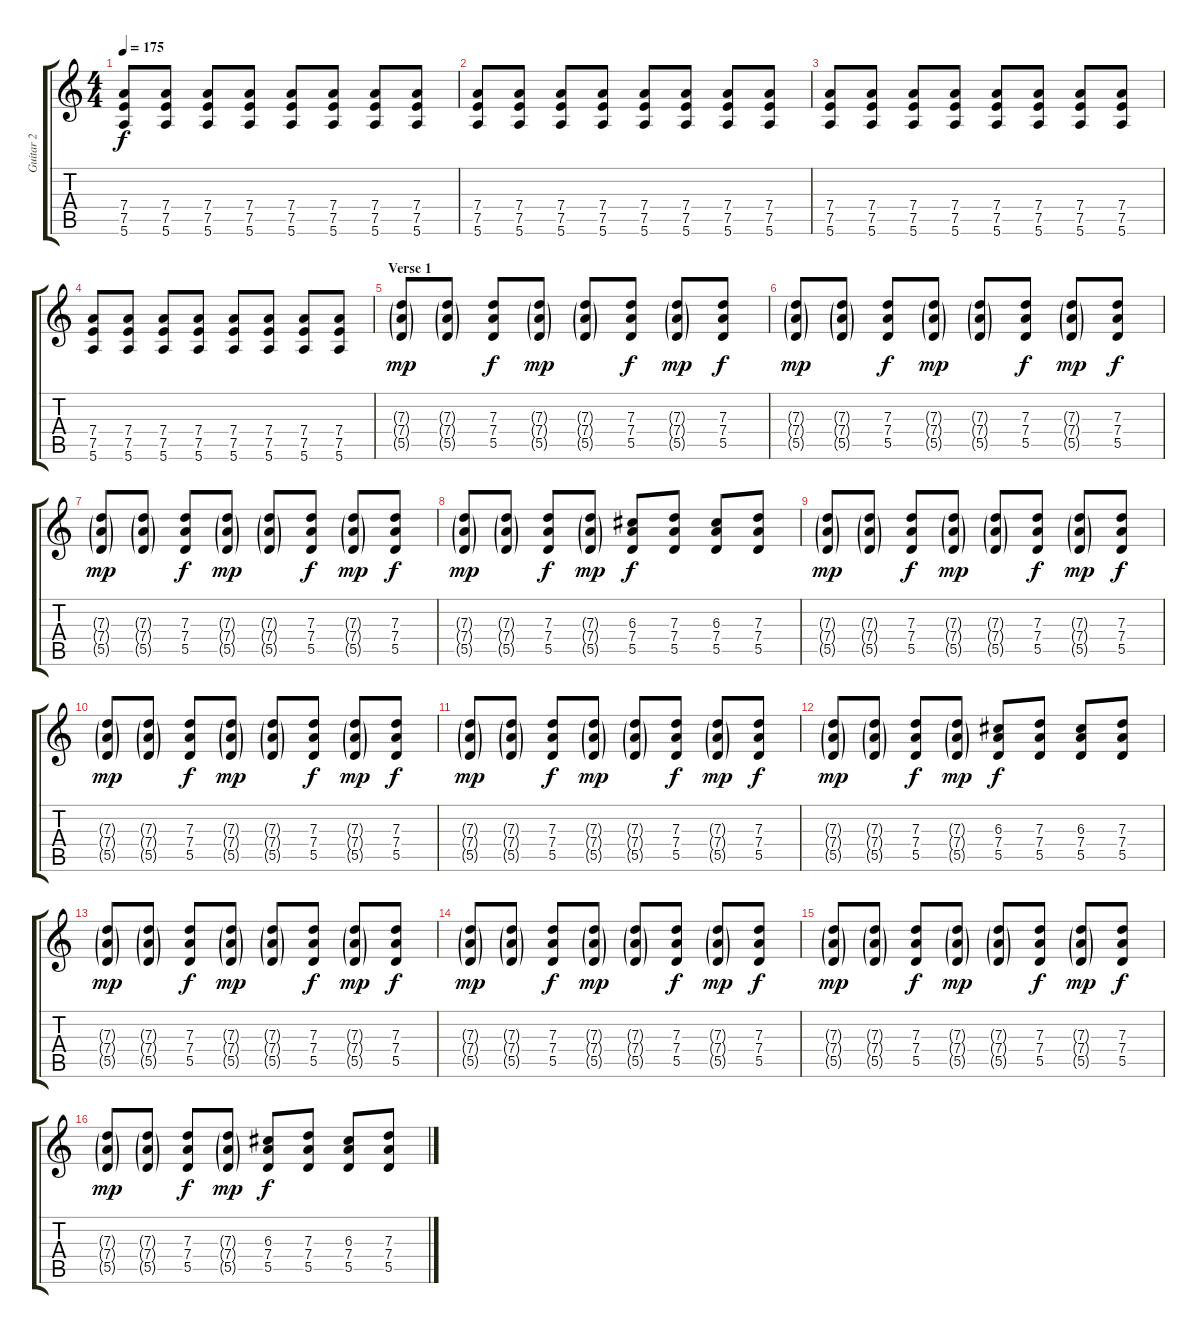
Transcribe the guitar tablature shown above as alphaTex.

\track ("Guitar 2" "Guitar 2") {instrument distortionguitar}
\staff {score tabs}
\tuning (E4 B3 G3 D3 A2 E2) {hide}
\ts (4 4)
\tempo 175
\clef g2
\ks c
(7.4 7.5 5.6).8{dy f} (7.4 7.5 5.6).8 (7.4 7.5 5.6).8 (7.4 7.5 5.6).8 (7.4 7.5 5.6).8 (7.4 7.5 5.6).8 (7.4 7.5 5.6).8 (7.4 7.5 5.6).8 |
(7.4 7.5 5.6).8 (7.4 7.5 5.6).8 (7.4 7.5 5.6).8 (7.4 7.5 5.6).8 (7.4 7.5 5.6).8 (7.4 7.5 5.6).8 (7.4 7.5 5.6).8 (7.4 7.5 5.6).8 |
(7.4 7.5 5.6).8 (7.4 7.5 5.6).8 (7.4 7.5 5.6).8 (7.4 7.5 5.6).8 (7.4 7.5 5.6).8 (7.4 7.5 5.6).8 (7.4 7.5 5.6).8 (7.4 7.5 5.6).8 |
(7.4 7.5 5.6).8 (7.4 7.5 5.6).8 (7.4 7.5 5.6).8 (7.4 7.5 5.6).8 (7.4 7.5 5.6).8 (7.4 7.5 5.6).8 (7.4 7.5 5.6).8 (7.4 7.5 5.6).8 |
\section ("" "Verse 1")
(7.3{g} 7.4{g} 5.5{g}).8{dy mp} (7.3{g} 7.4{g} 5.5{g}).8 (7.3 7.4 5.5).8{dy f} (7.3{g} 7.4{g} 5.5{g}).8{dy mp} (7.3{g} 7.4{g} 5.5{g}).8 (7.3 7.4 5.5).8{dy f} (7.3{g} 7.4{g} 5.5{g}).8{dy mp} (7.3 7.4 5.5).8{dy f} |
(7.3{g} 7.4{g} 5.5{g}).8{dy mp} (7.3{g} 7.4{g} 5.5{g}).8 (7.3 7.4 5.5).8{dy f} (7.3{g} 7.4{g} 5.5{g}).8{dy mp} (7.3{g} 7.4{g} 5.5{g}).8 (7.3 7.4 5.5).8{dy f} (7.3{g} 7.4{g} 5.5{g}).8{dy mp} (7.3 7.4 5.5).8{dy f} |
(7.3{g} 7.4{g} 5.5{g}).8{dy mp} (7.3{g} 7.4{g} 5.5{g}).8 (7.3 7.4 5.5).8{dy f} (7.3{g} 7.4{g} 5.5{g}).8{dy mp} (7.3{g} 7.4{g} 5.5{g}).8 (7.3 7.4 5.5).8{dy f} (7.3{g} 7.4{g} 5.5{g}).8{dy mp} (7.3 7.4 5.5).8{dy f} |
(7.3{g} 7.4{g} 5.5{g}).8{dy mp} (7.3{g} 7.4{g} 5.5{g}).8 (7.3 7.4 5.5).8{dy f} (7.3{g} 7.4{g} 5.5{g}).8{dy mp} (6.3 7.4 5.5).8{dy f} (7.3 7.4 5.5).8 (6.3 7.4 5.5).8 (7.3 7.4 5.5).8 |
(7.3{g} 7.4{g} 5.5{g}).8{dy mp} (7.3{g} 7.4{g} 5.5{g}).8 (7.3 7.4 5.5).8{dy f} (7.3{g} 7.4{g} 5.5{g}).8{dy mp} (7.3{g} 7.4{g} 5.5{g}).8 (7.3 7.4 5.5).8{dy f} (7.3{g} 7.4{g} 5.5{g}).8{dy mp} (7.3 7.4 5.5).8{dy f} |
(7.3{g} 7.4{g} 5.5{g}).8{dy mp} (7.3{g} 7.4{g} 5.5{g}).8 (7.3 7.4 5.5).8{dy f} (7.3{g} 7.4{g} 5.5{g}).8{dy mp} (7.3{g} 7.4{g} 5.5{g}).8 (7.3 7.4 5.5).8{dy f} (7.3{g} 7.4{g} 5.5{g}).8{dy mp} (7.3 7.4 5.5).8{dy f} |
(7.3{g} 7.4{g} 5.5{g}).8{dy mp} (7.3{g} 7.4{g} 5.5{g}).8 (7.3 7.4 5.5).8{dy f} (7.3{g} 7.4{g} 5.5{g}).8{dy mp} (7.3{g} 7.4{g} 5.5{g}).8 (7.3 7.4 5.5).8{dy f} (7.3{g} 7.4{g} 5.5{g}).8{dy mp} (7.3 7.4 5.5).8{dy f} |
(7.3{g} 7.4{g} 5.5{g}).8{dy mp} (7.3{g} 7.4{g} 5.5{g}).8 (7.3 7.4 5.5).8{dy f} (7.3{g} 7.4{g} 5.5{g}).8{dy mp} (6.3 7.4 5.5).8{dy f} (7.3 7.4 5.5).8 (6.3 7.4 5.5).8 (7.3 7.4 5.5).8 |
(7.3{g} 7.4{g} 5.5{g}).8{dy mp} (7.3{g} 7.4{g} 5.5{g}).8 (7.3 7.4 5.5).8{dy f} (7.3{g} 7.4{g} 5.5{g}).8{dy mp} (7.3{g} 7.4{g} 5.5{g}).8 (7.3 7.4 5.5).8{dy f} (7.3{g} 7.4{g} 5.5{g}).8{dy mp} (7.3 7.4 5.5).8{dy f} |
(7.3{g} 7.4{g} 5.5{g}).8{dy mp} (7.3{g} 7.4{g} 5.5{g}).8 (7.3 7.4 5.5).8{dy f} (7.3{g} 7.4{g} 5.5{g}).8{dy mp} (7.3{g} 7.4{g} 5.5{g}).8 (7.3 7.4 5.5).8{dy f} (7.3{g} 7.4{g} 5.5{g}).8{dy mp} (7.3 7.4 5.5).8{dy f} |
(7.3{g} 7.4{g} 5.5{g}).8{dy mp} (7.3{g} 7.4{g} 5.5{g}).8 (7.3 7.4 5.5).8{dy f} (7.3{g} 7.4{g} 5.5{g}).8{dy mp} (7.3{g} 7.4{g} 5.5{g}).8 (7.3 7.4 5.5).8{dy f} (7.3{g} 7.4{g} 5.5{g}).8{dy mp} (7.3 7.4 5.5).8{dy f} |
(7.3{g} 7.4{g} 5.5{g}).8{dy mp} (7.3{g} 7.4{g} 5.5{g}).8 (7.3 7.4 5.5).8{dy f} (7.3{g} 7.4{g} 5.5{g}).8{dy mp} (6.3 7.4 5.5).8{dy f} (7.3 7.4 5.5).8 (6.3 7.4 5.5).8 (7.3 7.4 5.5).8
